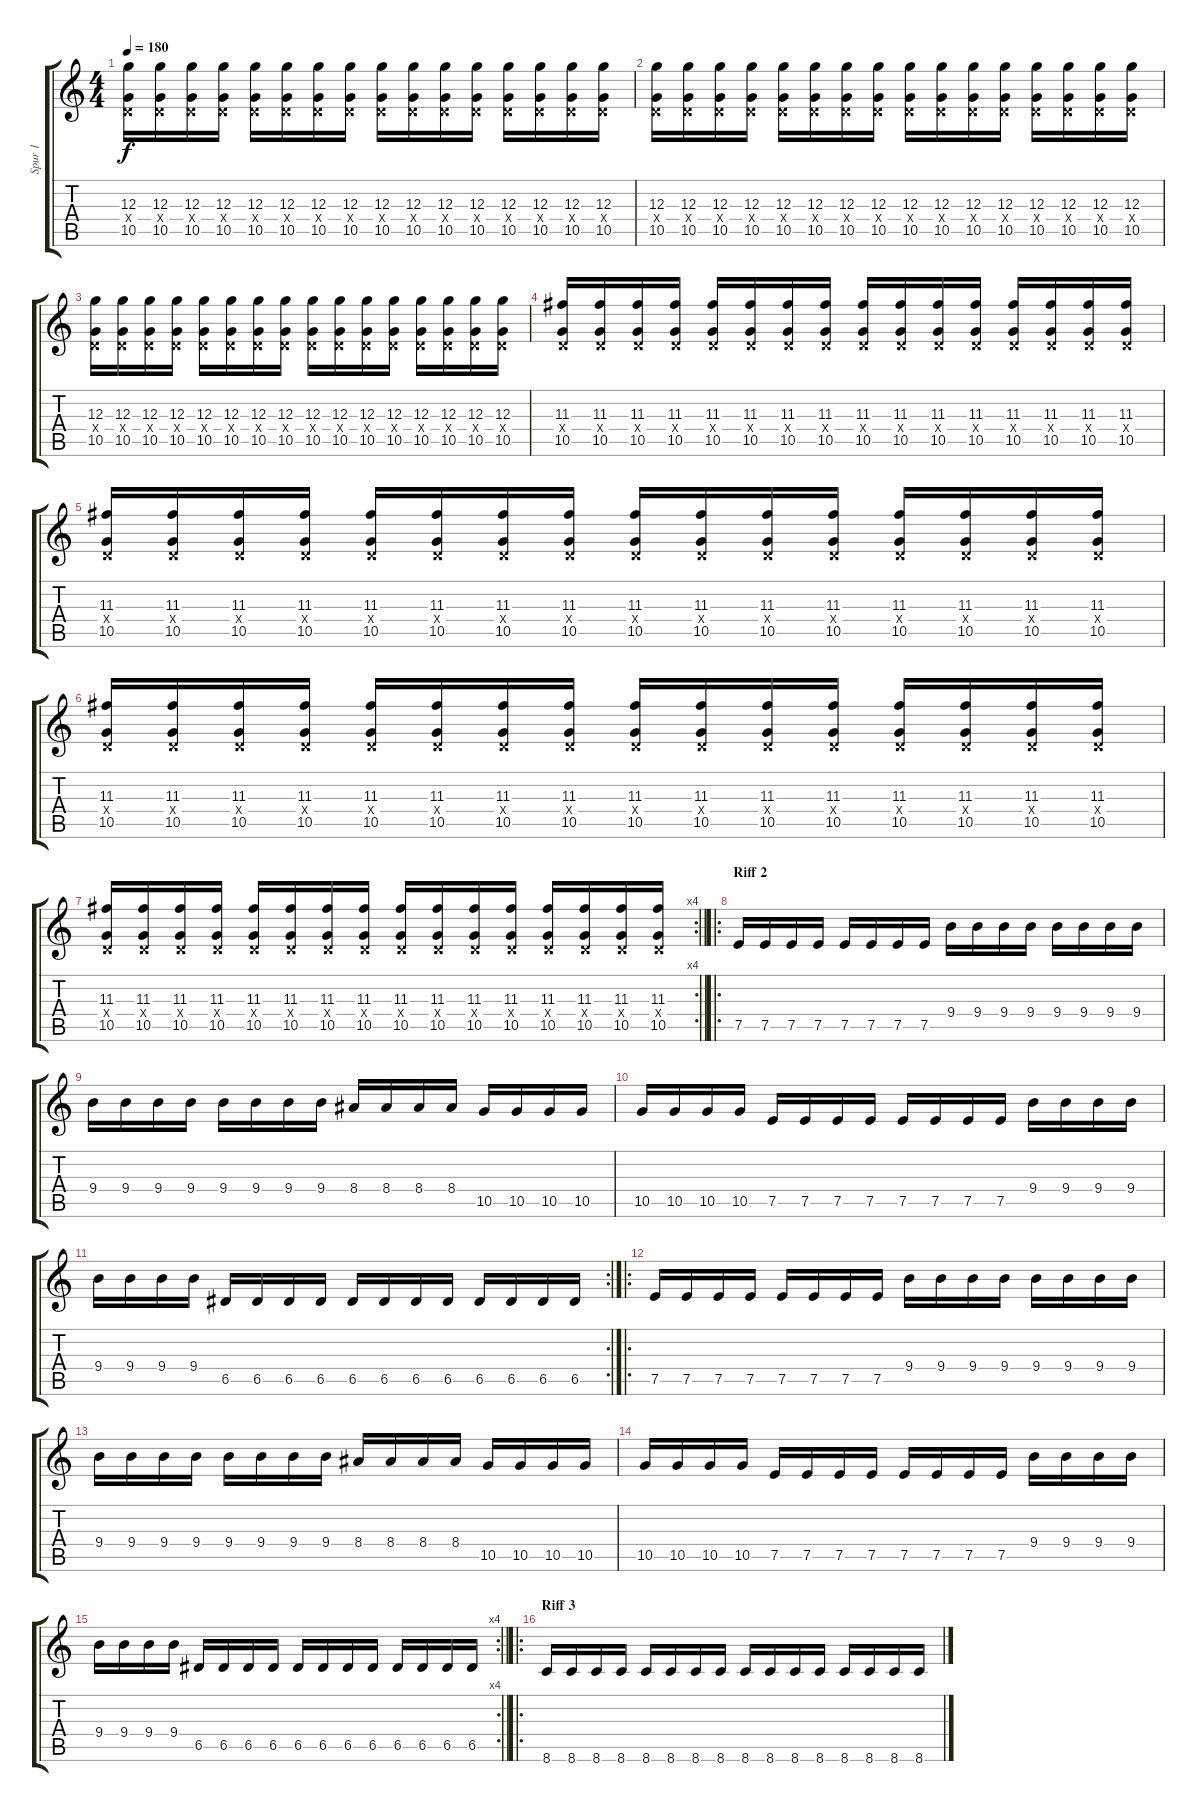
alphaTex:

\track ("Spur 1" "Spur 1") {instrument distortionguitar}
\staff {score tabs}
\tuning (E4 B3 G3 D3 A2 E2) {hide}
\ts (4 4)
\tempo 180
\clef g2
\ks c
(12.3 0.4{x} 10.5).16{dy f} (12.3 0.4{x} 10.5).16 (12.3 0.4{x} 10.5).16 (12.3 0.4{x} 10.5).16 (12.3 0.4{x} 10.5).16 (12.3 0.4{x} 10.5).16 (12.3 0.4{x} 10.5).16 (12.3 0.4{x} 10.5).16 (12.3 0.4{x} 10.5).16 (12.3 0.4{x} 10.5).16 (12.3 0.4{x} 10.5).16 (12.3 0.4{x} 10.5).16 (12.3 0.4{x} 10.5).16 (12.3 0.4{x} 10.5).16 (12.3 0.4{x} 10.5).16 (12.3 0.4{x} 10.5).16 |
(12.3 0.4{x} 10.5).16 (12.3 0.4{x} 10.5).16 (12.3 0.4{x} 10.5).16 (12.3 0.4{x} 10.5).16 (12.3 0.4{x} 10.5).16 (12.3 0.4{x} 10.5).16 (12.3 0.4{x} 10.5).16 (12.3 0.4{x} 10.5).16 (12.3 0.4{x} 10.5).16 (12.3 0.4{x} 10.5).16 (12.3 0.4{x} 10.5).16 (12.3 0.4{x} 10.5).16 (12.3 0.4{x} 10.5).16 (12.3 0.4{x} 10.5).16 (12.3 0.4{x} 10.5).16 (12.3 0.4{x} 10.5).16 |
(12.3 0.4{x} 10.5).16 (12.3 0.4{x} 10.5).16 (12.3 0.4{x} 10.5).16 (12.3 0.4{x} 10.5).16 (12.3 0.4{x} 10.5).16 (12.3 0.4{x} 10.5).16 (12.3 0.4{x} 10.5).16 (12.3 0.4{x} 10.5).16 (12.3 0.4{x} 10.5).16 (12.3 0.4{x} 10.5).16 (12.3 0.4{x} 10.5).16 (12.3 0.4{x} 10.5).16 (12.3 0.4{x} 10.5).16 (12.3 0.4{x} 10.5).16 (12.3 0.4{x} 10.5).16 (12.3 0.4{x} 10.5).16 |
(11.3 0.4{x} 10.5).16 (11.3 0.4{x} 10.5).16 (11.3 0.4{x} 10.5).16 (11.3 0.4{x} 10.5).16 (11.3 0.4{x} 10.5).16 (11.3 0.4{x} 10.5).16 (11.3 0.4{x} 10.5).16 (11.3 0.4{x} 10.5).16 (11.3 0.4{x} 10.5).16 (11.3 0.4{x} 10.5).16 (11.3 0.4{x} 10.5).16 (11.3 0.4{x} 10.5).16 (11.3 0.4{x} 10.5).16 (11.3 0.4{x} 10.5).16 (11.3 0.4{x} 10.5).16 (11.3 0.4{x} 10.5).16 |
(11.3 0.4{x} 10.5).16 (11.3 0.4{x} 10.5).16 (11.3 0.4{x} 10.5).16 (11.3 0.4{x} 10.5).16 (11.3 0.4{x} 10.5).16 (11.3 0.4{x} 10.5).16 (11.3 0.4{x} 10.5).16 (11.3 0.4{x} 10.5).16 (11.3 0.4{x} 10.5).16 (11.3 0.4{x} 10.5).16 (11.3 0.4{x} 10.5).16 (11.3 0.4{x} 10.5).16 (11.3 0.4{x} 10.5).16 (11.3 0.4{x} 10.5).16 (11.3 0.4{x} 10.5).16 (11.3 0.4{x} 10.5).16 |
(11.3 0.4{x} 10.5).16 (11.3 0.4{x} 10.5).16 (11.3 0.4{x} 10.5).16 (11.3 0.4{x} 10.5).16 (11.3 0.4{x} 10.5).16 (11.3 0.4{x} 10.5).16 (11.3 0.4{x} 10.5).16 (11.3 0.4{x} 10.5).16 (11.3 0.4{x} 10.5).16 (11.3 0.4{x} 10.5).16 (11.3 0.4{x} 10.5).16 (11.3 0.4{x} 10.5).16 (11.3 0.4{x} 10.5).16 (11.3 0.4{x} 10.5).16 (11.3 0.4{x} 10.5).16 (11.3 0.4{x} 10.5).16 |
\rc 4
\barLineRight lightlight
(11.3 0.4{x} 10.5).16 (11.3 0.4{x} 10.5).16 (11.3 0.4{x} 10.5).16 (11.3 0.4{x} 10.5).16 (11.3 0.4{x} 10.5).16 (11.3 0.4{x} 10.5).16 (11.3 0.4{x} 10.5).16 (11.3 0.4{x} 10.5).16 (11.3 0.4{x} 10.5).16 (11.3 0.4{x} 10.5).16 (11.3 0.4{x} 10.5).16 (11.3 0.4{x} 10.5).16 (11.3 0.4{x} 10.5).16 (11.3 0.4{x} 10.5).16 (11.3 0.4{x} 10.5).16 (11.3 0.4{x} 10.5).16 |
\ro
\section ("" "Riff 2")
7.5.16 7.5.16 7.5.16 7.5.16 7.5.16 7.5.16 7.5.16 7.5.16 9.4.16 9.4.16 9.4.16 9.4.16 9.4.16 9.4.16 9.4.16 9.4.16 |
9.4.16 9.4.16 9.4.16 9.4.16 9.4.16 9.4.16 9.4.16 9.4.16 8.4.16 8.4.16 8.4.16 8.4.16 10.5.16 10.5.16 10.5.16 10.5.16 |
10.5.16 10.5.16 10.5.16 10.5.16 7.5.16 7.5.16 7.5.16 7.5.16 7.5.16 7.5.16 7.5.16 7.5.16 9.4.16 9.4.16 9.4.16 9.4.16 |
\rc 2
9.4.16 9.4.16 9.4.16 9.4.16 6.5.16 6.5.16 6.5.16 6.5.16 6.5.16 6.5.16 6.5.16 6.5.16 6.5.16 6.5.16 6.5.16 6.5.16 |
\ro
7.5.16 7.5.16 7.5.16 7.5.16 7.5.16 7.5.16 7.5.16 7.5.16 9.4.16 9.4.16 9.4.16 9.4.16 9.4.16 9.4.16 9.4.16 9.4.16 |
9.4.16 9.4.16 9.4.16 9.4.16 9.4.16 9.4.16 9.4.16 9.4.16 8.4.16 8.4.16 8.4.16 8.4.16 10.5.16 10.5.16 10.5.16 10.5.16 |
10.5.16 10.5.16 10.5.16 10.5.16 7.5.16 7.5.16 7.5.16 7.5.16 7.5.16 7.5.16 7.5.16 7.5.16 9.4.16 9.4.16 9.4.16 9.4.16 |
\rc 4
\barLineRight lightlight
9.4.16 9.4.16 9.4.16 9.4.16 6.5.16 6.5.16 6.5.16 6.5.16 6.5.16 6.5.16 6.5.16 6.5.16 6.5.16 6.5.16 6.5.16 6.5.16 |
\ro
\section ("" "Riff 3")
8.6.16 8.6.16 8.6.16 8.6.16 8.6.16 8.6.16 8.6.16 8.6.16 8.6.16 8.6.16 8.6.16 8.6.16 8.6.16 8.6.16 8.6.16 8.6.16
